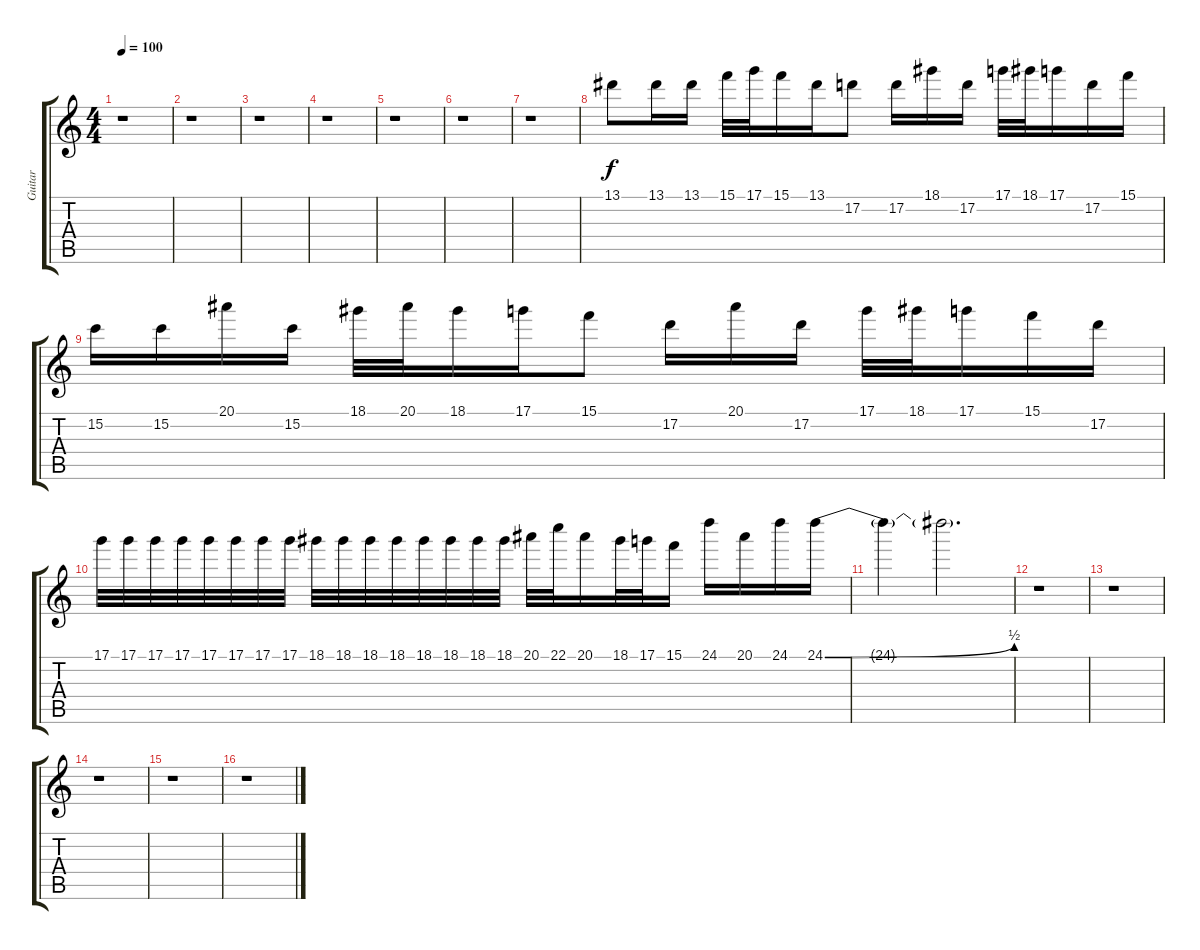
\track ("Guitar" "Guitar") {instrument distortionguitar}
\staff {score tabs}
\tuning (D4 A3 F3 C3 G2 C2) {hide}
\ts (4 4)
\tempo 100
\clef g2
\ks c
r.1{dy f} |
r.1 |
r.1 |
r.1 |
r.1 |
r.1 |
r.1 |
13.1.8 13.1.16 13.1.16 15.1.32 17.1.32 15.1.16 13.1.16 17.2.8 17.2.16 18.1.16 17.2.16 17.1.32 18.1.32 17.1.16 17.2.16 15.1.16 |
15.2.16 15.2.16 20.1.16 15.2.16 18.1.32 20.1.32 18.1.16 17.1.16 15.1.8 17.2.16 20.1.16 17.2.16 17.1.32 18.1.32 17.1.16 15.1.16 17.2.16 |
17.1.32 17.1.32 17.1.32 17.1.32 17.1.32 17.1.32 17.1.32 17.1.32 18.1.32 18.1.32 18.1.32 18.1.32 18.1.32 18.1.32 18.1.32 18.1.32 20.1.32 22.1.32 20.1.16 18.1.32 17.1.32 15.1.16 24.1.16 20.1.16 24.1.16 24.1{be (bend 0 0 60 2)}.16 |
24.1{t}.4 24.1{t}.2{d volume 0} |
r.1 |
r.1 |
r.1 |
r.1 |
r.1
